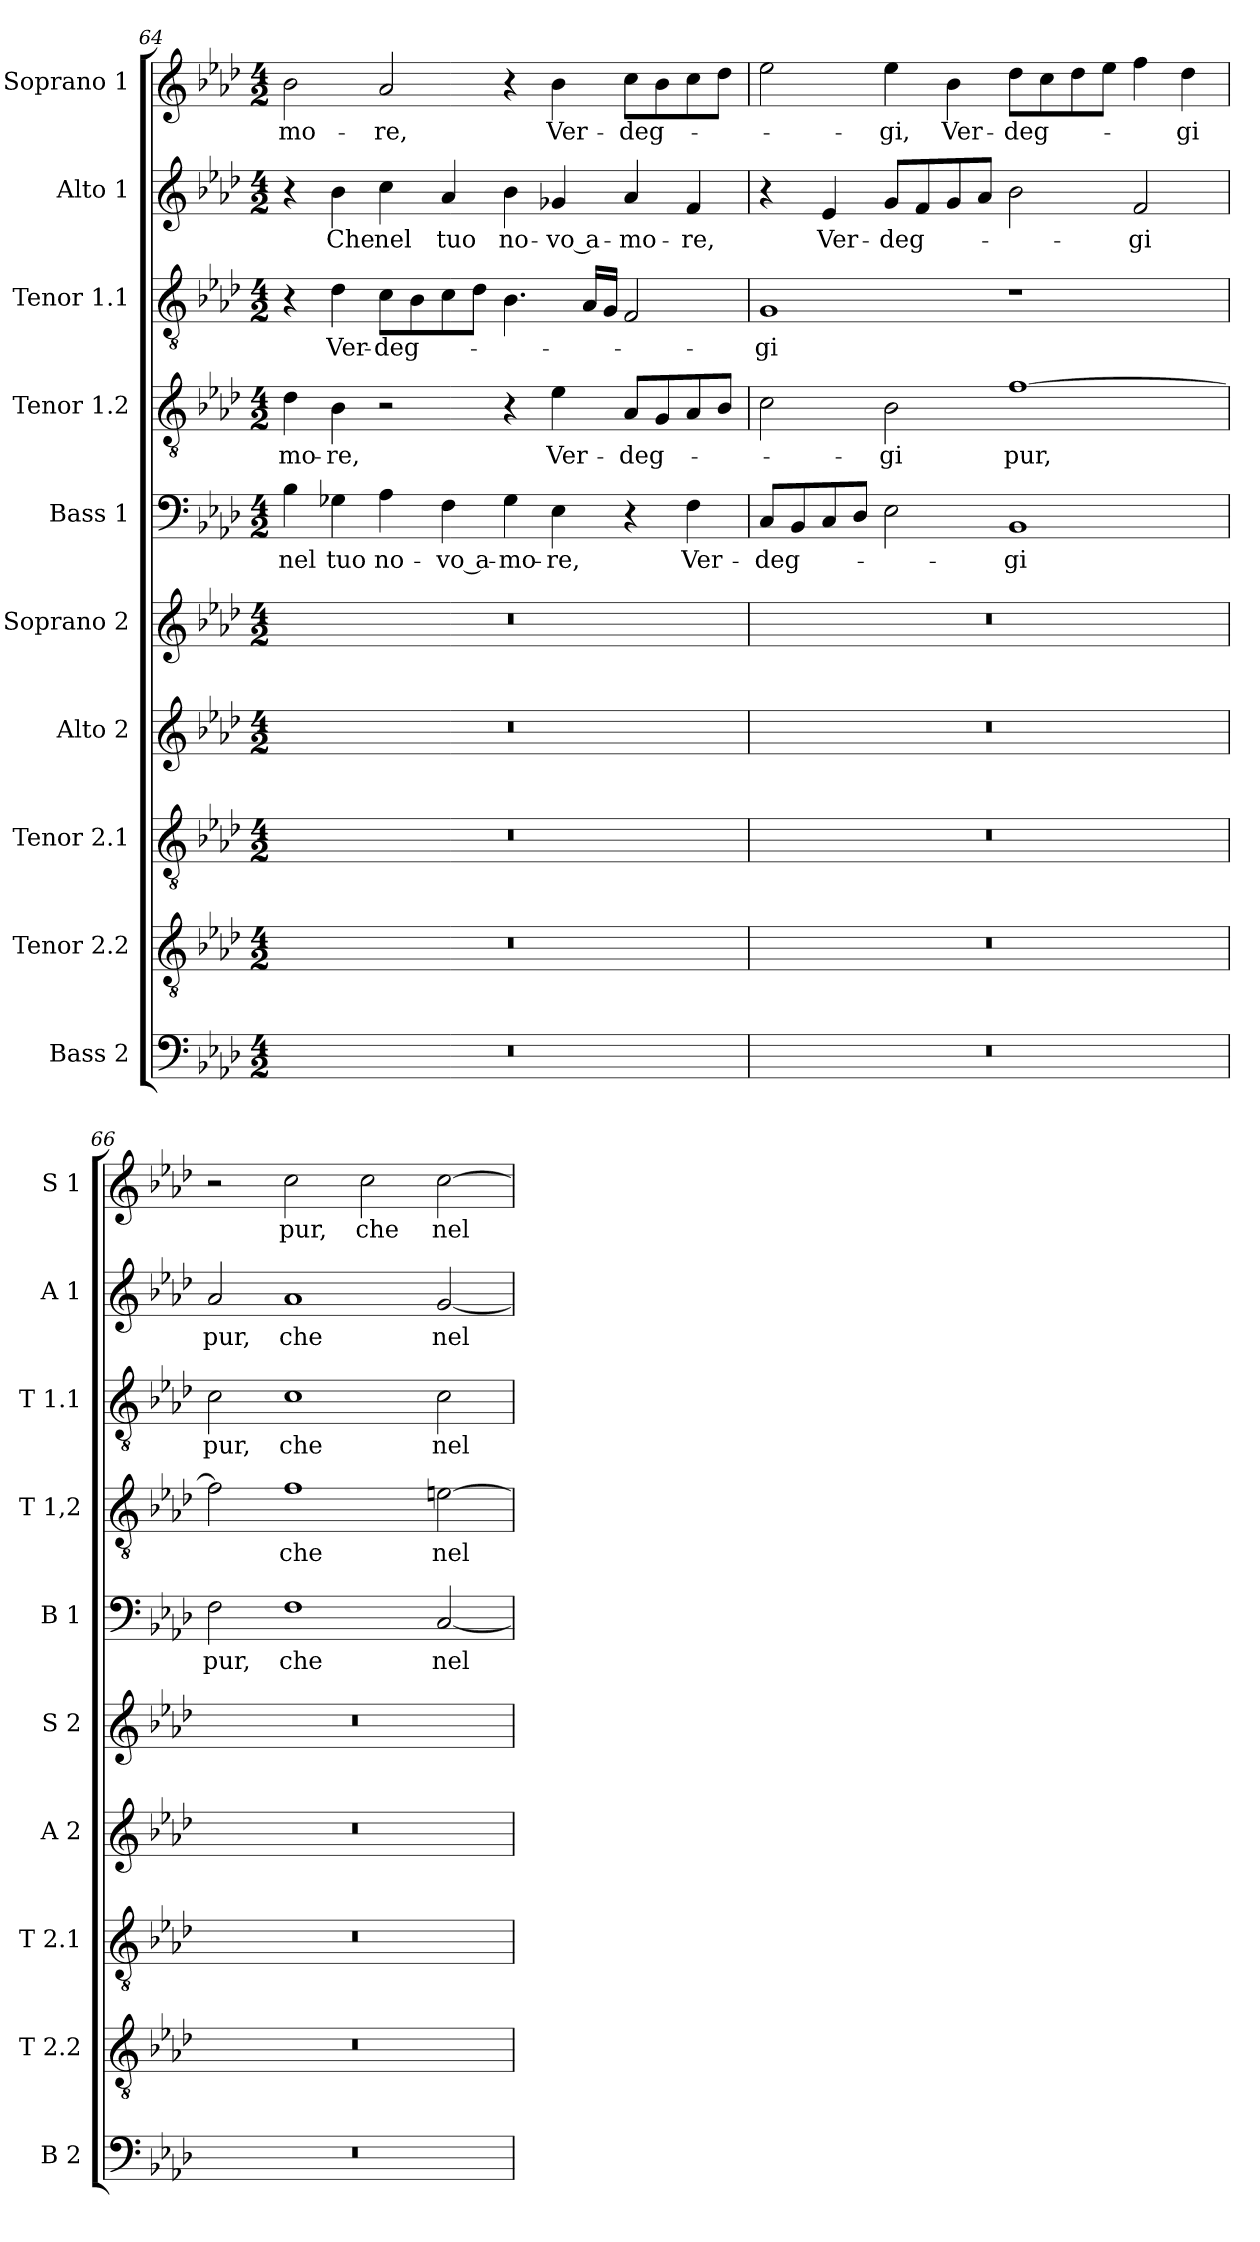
**kern	**kern	**kern	**kern	**kern	**kern	**text	**kern	**text	**kern	**text	**kern	**text	**kern	**text
*part10	*part9	*part8	*part7	*part6	*part5	*part5	*part4	*part4	*part3	*part3	*part2	*part2	*part1	*part1
*staff10	*staff9	*staff8	*staff7	*staff6	*staff5	*staff5	*staff4	*staff4	*staff3	*staff3	*staff2	*staff2	*staff1	*staff1
*I"Bass 2	*I"Tenor 2.2	*I"Tenor 2.1	*I"Alto 2	*I"Soprano 2	*I"Bass 1	*	*I"Tenor 1.2	*	*I"Tenor 1.1	*	*I"Alto 1	*	*I"Soprano 1	*
*I'B 2	*I'T 2.2	*I'T 2.1	*I'A 2	*I'S 2	*I'B 1	*	*I'T 1,2	*	*I'T 1.1	*	*I'A 1	*	*I'S 1	*
!!LO:PB:g=z
*clefF4	*clefGv2	*clefGv2	*clefG2	*clefG2	*clefF4	*	*clefGv2	*	*clefGv2	*	*clefG2	*	*clefG2	*
*k[b-e-a-d-]	*k[b-e-a-d-]	*k[b-e-a-d-]	*k[b-e-a-d-]	*k[b-e-a-d-]	*k[b-e-a-d-]	*	*k[b-e-a-d-]	*	*k[b-e-a-d-]	*	*k[b-e-a-d-]	*	*k[b-e-a-d-]	*
*A-:	*A-:	*A-:	*A-:	*A-:	*A-:	*	*A-:	*	*A-:	*	*A-:	*	*A-:	*
*M4/2	*M4/2	*M4/2	*M4/2	*M4/2	*M4/2	*	*M4/2	*	*M4/2	*	*M4/2	*	*M4/2	*
=64	=64	=64	=64	=64	=64	=64	=64	=64	=64	=64	=64	=64	=64	=64
!	!	!	!	!	!	!LO:LY:b	!	!LO:LY:b	!	!	!	!	!	!LO:LY:b
0r	0r	0r	0r	0r	4B-\	nel	4d-\	-mo-	4r	.	4r	.	2b-\	-mo-
!	!	!	!	!	!	!LO:LY:b	!	!LO:LY:b	!	!LO:LY:b	!	!LO:LY:b	!	!
.	.	.	.	.	4G-X\	tuo	4B-\	-re,	4d-\	Ver-	4b-\	Che	.	.
!	!	!	!	!	!	!LO:LY:b	!	!	!	!LO:LY:b	!	!LO:LY:b	!	!LO:LY:b
.	.	.	.	.	4A-\	no-	2r	.	8c\L	-deg-	4cc\	nel	2a-/	-re,
.	.	.	.	.	.	.	.	.	8B-\	.	.	.	.	.
!	!	!	!	!	!	!LO:LY:b	!	!	!	!	!	!LO:LY:b	!	!
.	.	.	.	.	4F\	-vo a-	.	.	8c\	.	4a-/	tuo	.	.
.	.	.	.	.	.	.	.	.	8d-\J	.	.	.	.	.
!	!	!	!	!	!	!LO:LY:b	!	!	!	!	!	!LO:LY:b	!	!
.	.	.	.	.	4G-\	-mo-	4r	.	4.B-\	.	4b-\	no-	4r	.
!	!	!	!	!	!	!LO:LY:b	!	!LO:LY:b	!	!	!	!LO:LY:b	!	!LO:LY:b
.	.	.	.	.	4E-\	-re,	4e-\	Ver-	.	.	4g-X/	-vo a-	4b-\	Ver-
.	.	.	.	.	.	.	.	.	16A-/LL	.	.	.	.	.
.	.	.	.	.	.	.	.	.	16G/JJ	.	.	.	.	.
!	!	!	!	!	!	!	!	!LO:LY:b	!	!	!	!LO:LY:b	!	!LO:LY:b
.	.	.	.	.	4r	.	8A-/L	-deg-	2F/	.	4a-/	-mo-	8cc\L	-deg-
.	.	.	.	.	.	.	8G/	.	.	.	.	.	8b-\	.
!	!	!	!	!	!	!LO:LY:b	!	!	!	!	!	!LO:LY:b	!	!
.	.	.	.	.	4F\	Ver-	8A-/	.	.	.	4f/	-re,	8cc\	.
.	.	.	.	.	.	.	8B-/J	.	.	.	.	.	8dd-\J	.
=65	=65	=65	=65	=65	=65	=65	=65	=65	=65	=65	=65	=65	=65	=65
!	!	!	!	!	!	!LO:LY:b	!	!	!	!LO:LY:b	!	!	!	!
0r	0r	0r	0r	0r	8C/L	-deg-	2c\	.	1G	-gi	4r	.	2ee-\	.
.	.	.	.	.	8BB-/	.	.	.	.	.	.	.	.	.
!	!	!	!	!	!	!	!	!	!	!	!	!LO:LY:b	!	!
.	.	.	.	.	8C/	.	.	.	.	.	4e-/	Ver-	.	.
.	.	.	.	.	8D-/J	.	.	.	.	.	.	.	.	.
!	!	!	!	!	!	!	!	!LO:LY:b	!	!	!	!LO:LY:b	!	!LO:LY:b
.	.	.	.	.	2E-\	.	2B-\	-gi	.	.	8g/L	-deg-	4ee-\	-gi,
.	.	.	.	.	.	.	.	.	.	.	8f/	.	.	.
!	!	!	!	!	!	!	!	!	!	!	!	!	!	!LO:LY:b
.	.	.	.	.	.	.	.	.	.	.	8g/	.	4b-\	Ver-
.	.	.	.	.	.	.	.	.	.	.	8a-/J	.	.	.
!	!	!	!	!	!	!LO:LY:b	!	!LO:LY:b	!	!	!	!	!	!LO:LY:b
.	.	.	.	.	1BB-	-gi	[1f	pur,	1r	.	2b-\	.	8dd-\L	-deg-
.	.	.	.	.	.	.	.	.	.	.	.	.	8cc\	.
.	.	.	.	.	.	.	.	.	.	.	.	.	8dd-\	.
.	.	.	.	.	.	.	.	.	.	.	.	.	8ee-\J	.
!	!	!	!	!	!	!	!	!	!	!	!	!LO:LY:b	!	!
.	.	.	.	.	.	.	.	.	.	.	2f/	-gi	4ff\	.
!	!	!	!	!	!	!	!	!	!	!	!	!	!	!LO:LY:b
.	.	.	.	.	.	.	.	.	.	.	.	.	4dd-\	-gi
=66	=66	=66	=66	=66	=66	=66	=66	=66	=66	=66	=66	=66	=66	=66
!	!	!	!	!	!	!LO:LY:b	!	!	!	!LO:LY:b	!	!LO:LY:b	!	!
0r	0r	0r	0r	0r	2F\	pur,	2f\]	.	2c\	pur,	2a-/	pur,	2r	.
!	!	!	!	!	!	!LO:LY:b	!	!LO:LY:b	!	!LO:LY:b	!	!LO:LY:b	!	!LO:LY:b
.	.	.	.	.	1F	che	1f	che	1c	che	1a-	che	2cc\	pur,
!	!	!	!	!	!	!	!	!	!	!	!	!	!	!LO:LY:b
.	.	.	.	.	.	.	.	.	.	.	.	.	2cc\	che
!	!	!	!	!	!	!LO:LY:b	!	!LO:LY:b	!	!LO:LY:b	!	!LO:LY:b	!	!LO:LY:b
.	.	.	.	.	[2C/	nel	[2en\	nel	2c\	nel	[2g/	nel	[2cc\	nel
=	=	=	=	=	=	=	=	=	=	=	=	=	=	=
*-	*-	*-	*-	*-	*-	*-	*-	*-	*-	*-	*-	*-	*-	*-
